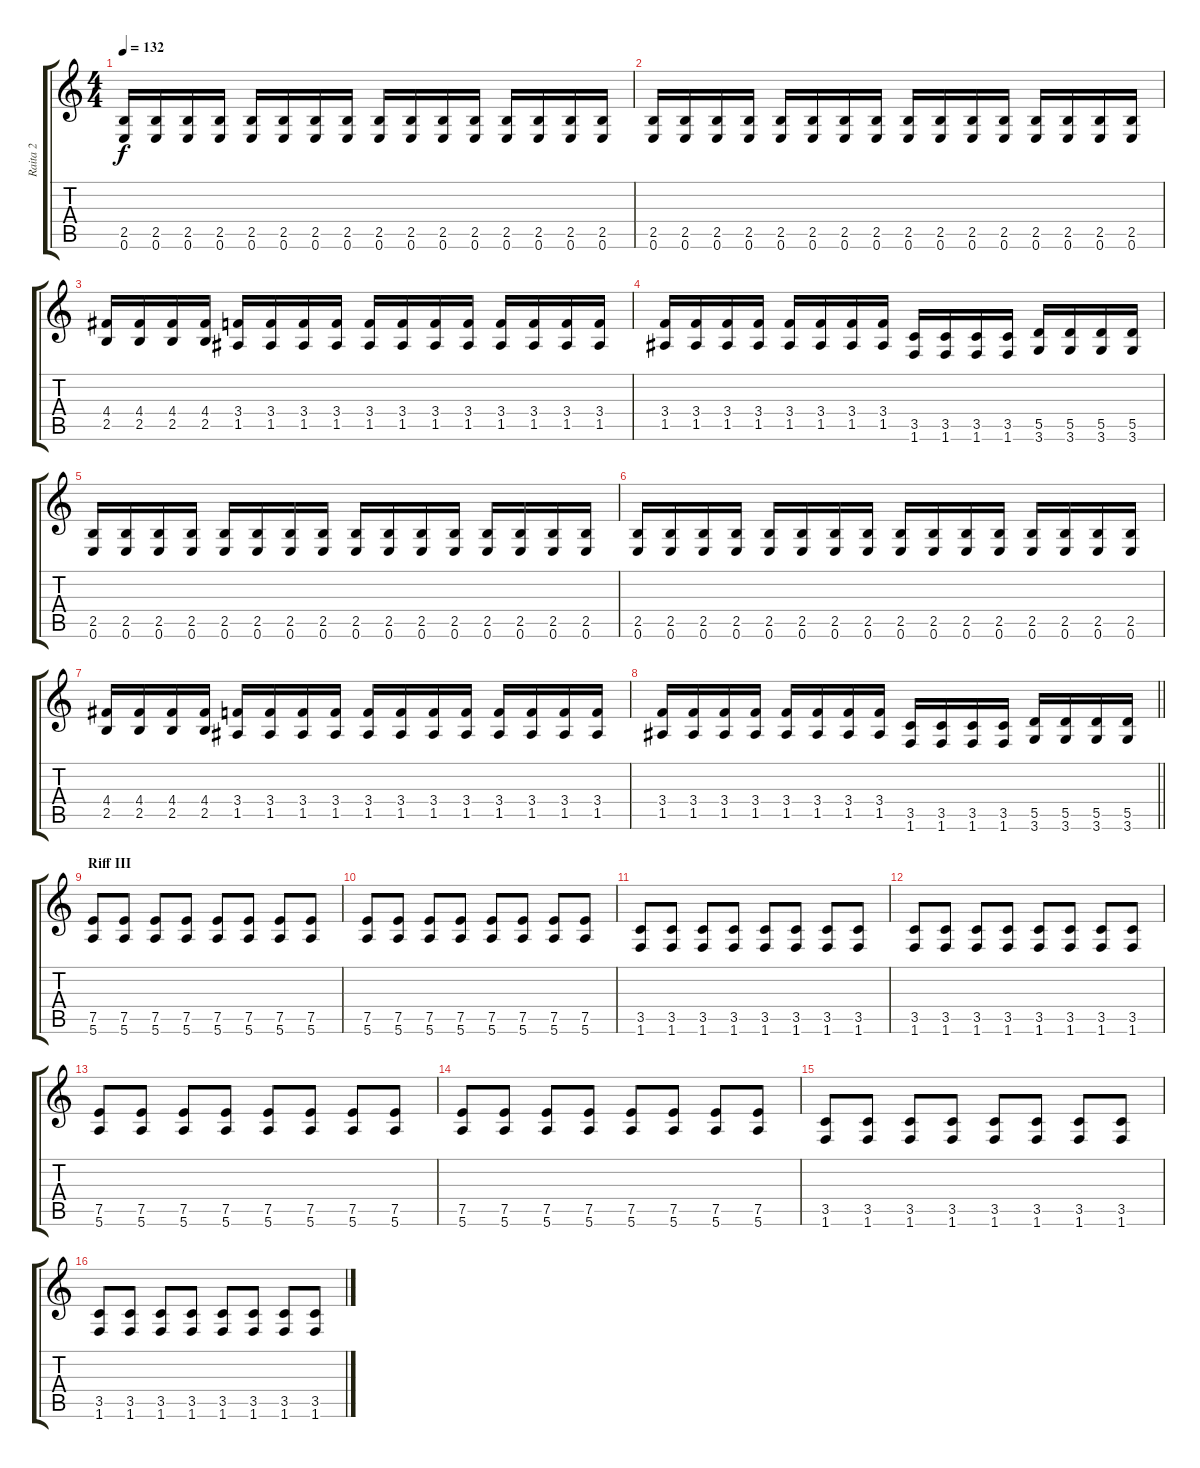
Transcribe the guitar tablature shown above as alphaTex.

\track ("Raita 2" "Raita 2") {instrument distortionguitar}
\staff {score tabs}
\tuning (E4 B3 G3 D3 A2 E2) {hide}
\ts (4 4)
\tempo 132
\clef g2
\ks c
(2.5 0.6).16{dy f} (2.5 0.6).16 (2.5 0.6).16 (2.5 0.6).16 (2.5 0.6).16 (2.5 0.6).16 (2.5 0.6).16 (2.5 0.6).16 (2.5 0.6).16 (2.5 0.6).16 (2.5 0.6).16 (2.5 0.6).16 (2.5 0.6).16 (2.5 0.6).16 (2.5 0.6).16 (2.5 0.6).16 |
(2.5 0.6).16 (2.5 0.6).16 (2.5 0.6).16 (2.5 0.6).16 (2.5 0.6).16 (2.5 0.6).16 (2.5 0.6).16 (2.5 0.6).16 (2.5 0.6).16 (2.5 0.6).16 (2.5 0.6).16 (2.5 0.6).16 (2.5 0.6).16 (2.5 0.6).16 (2.5 0.6).16 (2.5 0.6).16 |
(4.4 2.5).16 (4.4 2.5).16 (4.4 2.5).16 (4.4 2.5).16 (3.4 1.5).16 (3.4 1.5).16 (3.4 1.5).16 (3.4 1.5).16 (3.4 1.5).16 (3.4 1.5).16 (3.4 1.5).16 (3.4 1.5).16 (3.4 1.5).16 (3.4 1.5).16 (3.4 1.5).16 (3.4 1.5).16 |
(3.4 1.5).16 (3.4 1.5).16 (3.4 1.5).16 (3.4 1.5).16 (3.4 1.5).16 (3.4 1.5).16 (3.4 1.5).16 (3.4 1.5).16 (3.5 1.6).16 (3.5 1.6).16 (3.5 1.6).16 (3.5 1.6).16 (5.5 3.6).16 (5.5 3.6).16 (5.5 3.6).16 (5.5 3.6).16 |
(2.5 0.6).16 (2.5 0.6).16 (2.5 0.6).16 (2.5 0.6).16 (2.5 0.6).16 (2.5 0.6).16 (2.5 0.6).16 (2.5 0.6).16 (2.5 0.6).16 (2.5 0.6).16 (2.5 0.6).16 (2.5 0.6).16 (2.5 0.6).16 (2.5 0.6).16 (2.5 0.6).16 (2.5 0.6).16 |
(2.5 0.6).16 (2.5 0.6).16 (2.5 0.6).16 (2.5 0.6).16 (2.5 0.6).16 (2.5 0.6).16 (2.5 0.6).16 (2.5 0.6).16 (2.5 0.6).16 (2.5 0.6).16 (2.5 0.6).16 (2.5 0.6).16 (2.5 0.6).16 (2.5 0.6).16 (2.5 0.6).16 (2.5 0.6).16 |
(4.4 2.5).16 (4.4 2.5).16 (4.4 2.5).16 (4.4 2.5).16 (3.4 1.5).16 (3.4 1.5).16 (3.4 1.5).16 (3.4 1.5).16 (3.4 1.5).16 (3.4 1.5).16 (3.4 1.5).16 (3.4 1.5).16 (3.4 1.5).16 (3.4 1.5).16 (3.4 1.5).16 (3.4 1.5).16 |
\barLineRight lightlight
(3.4 1.5).16 (3.4 1.5).16 (3.4 1.5).16 (3.4 1.5).16 (3.4 1.5).16 (3.4 1.5).16 (3.4 1.5).16 (3.4 1.5).16 (3.5 1.6).16 (3.5 1.6).16 (3.5 1.6).16 (3.5 1.6).16 (5.5 3.6).16 (5.5 3.6).16 (5.5 3.6).16 (5.5 3.6).16 |
\section ("" "Riff III")
(7.5 5.6).8 (7.5 5.6).8 (7.5 5.6).8 (7.5 5.6).8 (7.5 5.6).8 (7.5 5.6).8 (7.5 5.6).8 (7.5 5.6).8 |
(7.5 5.6).8 (7.5 5.6).8 (7.5 5.6).8 (7.5 5.6).8 (7.5 5.6).8 (7.5 5.6).8 (7.5 5.6).8 (7.5 5.6).8 |
(3.5 1.6).8 (3.5 1.6).8 (3.5 1.6).8 (3.5 1.6).8 (3.5 1.6).8 (3.5 1.6).8 (3.5 1.6).8 (3.5 1.6).8 |
(3.5 1.6).8 (3.5 1.6).8 (3.5 1.6).8 (3.5 1.6).8 (3.5 1.6).8 (3.5 1.6).8 (3.5 1.6).8 (3.5 1.6).8 |
(7.5 5.6).8 (7.5 5.6).8 (7.5 5.6).8 (7.5 5.6).8 (7.5 5.6).8 (7.5 5.6).8 (7.5 5.6).8 (7.5 5.6).8 |
(7.5 5.6).8 (7.5 5.6).8 (7.5 5.6).8 (7.5 5.6).8 (7.5 5.6).8 (7.5 5.6).8 (7.5 5.6).8 (7.5 5.6).8 |
(3.5 1.6).8 (3.5 1.6).8 (3.5 1.6).8 (3.5 1.6).8 (3.5 1.6).8 (3.5 1.6).8 (3.5 1.6).8 (3.5 1.6).8 |
(3.5 1.6).8 (3.5 1.6).8 (3.5 1.6).8 (3.5 1.6).8 (3.5 1.6).8 (3.5 1.6).8 (3.5 1.6).8 (3.5 1.6).8
